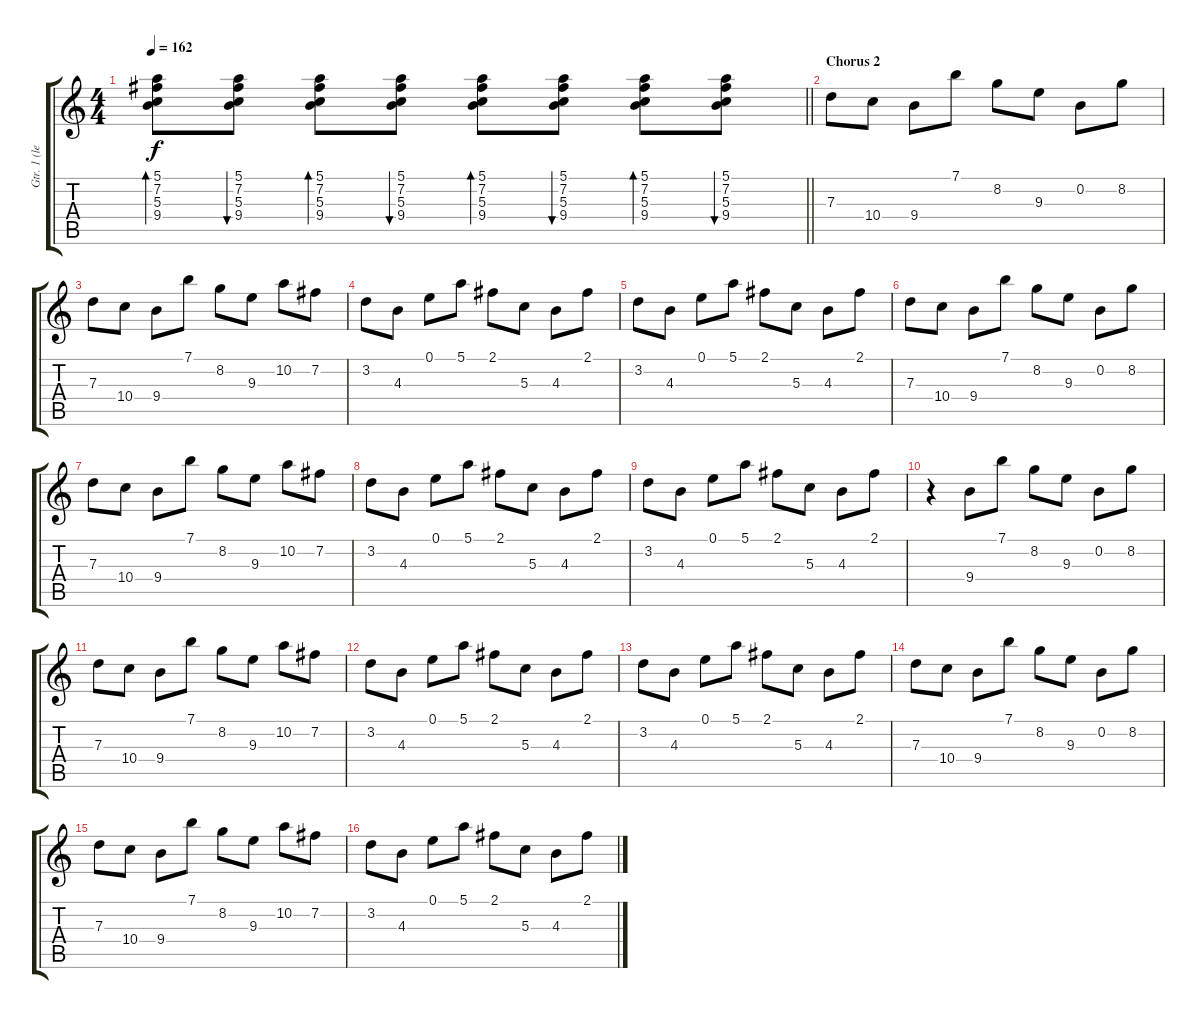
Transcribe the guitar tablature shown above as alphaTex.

\track ("Gtr. 1 (left)" "Gtr. 1 (le") {instrument electricguitarjazz}
\staff {score tabs}
\tuning (E4 B3 G3 D3 A2 D2) {hide}
\ts (4 4)
\tempo 162
\clef g2
\barLineRight lightlight
\ks c
(5.1 7.2 5.3 9.4).8{bd 60 dy f} (5.1 7.2 5.3 9.4).8{bu 60} (5.1 7.2 5.3 9.4).8{bd 60} (5.1 7.2 5.3 9.4).8{bu 60} (5.1 7.2 5.3 9.4).8{bd 60} (5.1 7.2 5.3 9.4).8{bu 60} (5.1 7.2 5.3 9.4).8{bd 60} (5.1 7.2 5.3 9.4).8{bu 60} |
\section ("" "Chorus 2")
7.3.8{instrument overdrivenguitar} 10.4.8 9.4.8 7.1.8 8.2.8 9.3.8 0.2.8 8.2.8 |
7.3.8 10.4.8 9.4.8 7.1.8 8.2.8 9.3.8 10.2.8 7.2.8 |
3.2.8 4.3.8 0.1.8 5.1.8 2.1.8 5.3.8 4.3.8 2.1.8 |
3.2.8 4.3.8 0.1.8 5.1.8 2.1.8 5.3.8 4.3.8 2.1.8 |
7.3.8{instrument overdrivenguitar} 10.4.8 9.4.8 7.1.8 8.2.8 9.3.8 0.2.8 8.2.8 |
7.3.8 10.4.8 9.4.8 7.1.8 8.2.8 9.3.8 10.2.8 7.2.8 |
3.2.8 4.3.8 0.1.8 5.1.8 2.1.8 5.3.8 4.3.8 2.1.8 |
3.2.8 4.3.8 0.1.8 5.1.8 2.1.8 5.3.8 4.3.8 2.1.8 |
r.4{instrument overdrivenguitar} 9.4.8 7.1.8 8.2.8 9.3.8 0.2.8 8.2.8 |
7.3.8 10.4.8 9.4.8 7.1.8 8.2.8 9.3.8 10.2.8 7.2.8 |
3.2.8 4.3.8 0.1.8 5.1.8 2.1.8 5.3.8 4.3.8 2.1.8 |
3.2.8 4.3.8 0.1.8 5.1.8 2.1.8 5.3.8 4.3.8 2.1.8 |
7.3.8{instrument overdrivenguitar} 10.4.8 9.4.8 7.1.8 8.2.8 9.3.8 0.2.8 8.2.8 |
7.3.8 10.4.8 9.4.8 7.1.8 8.2.8 9.3.8 10.2.8 7.2.8 |
3.2.8 4.3.8 0.1.8 5.1.8 2.1.8 5.3.8 4.3.8 2.1.8
